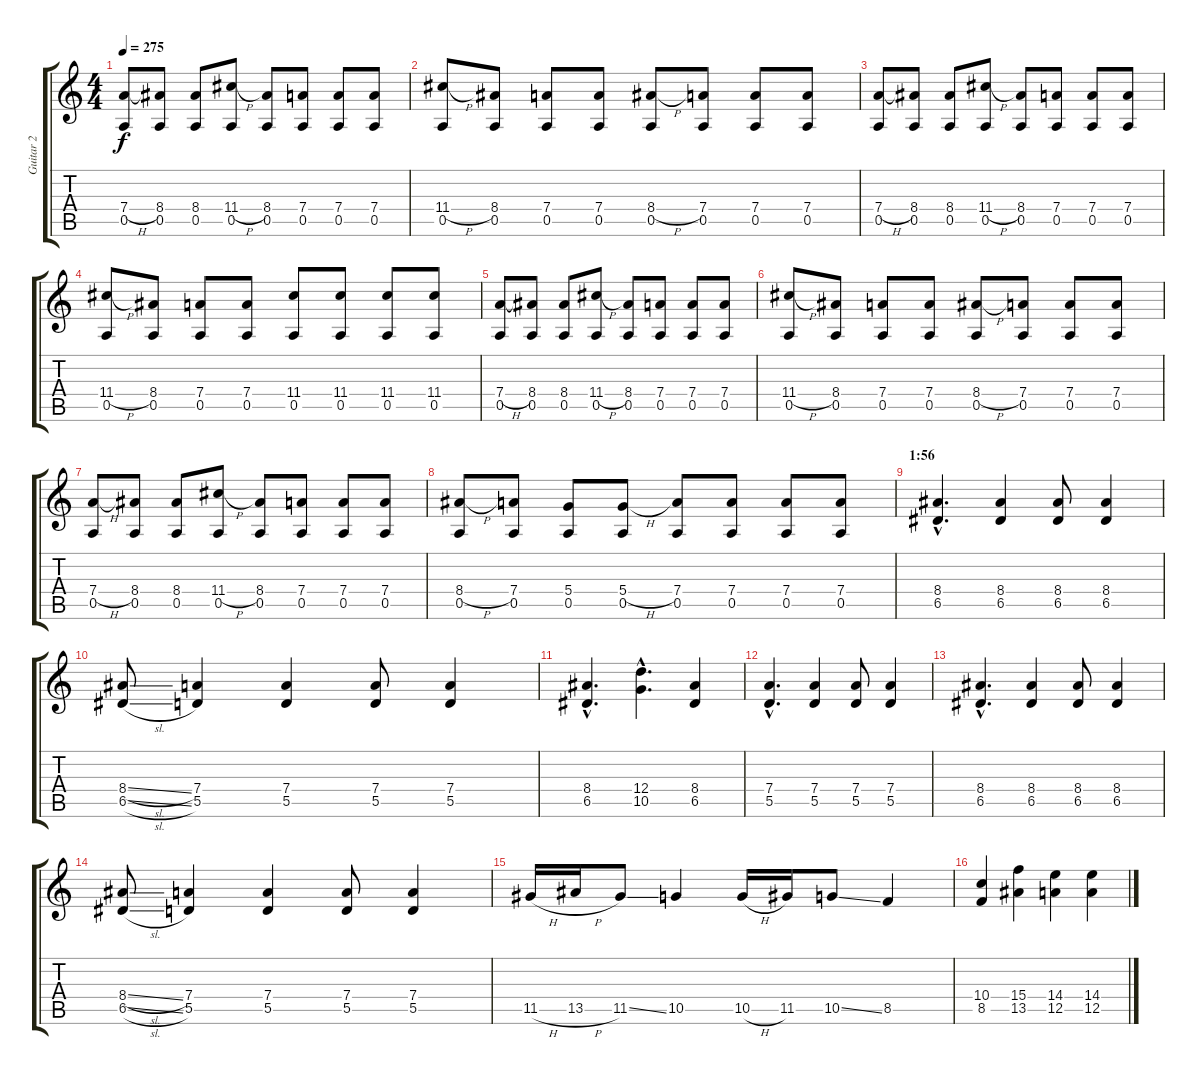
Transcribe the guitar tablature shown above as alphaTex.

\track ("Guitar 2" "Guitar 2") {instrument distortionguitar}
\staff {score tabs}
\tuning (E4 B3 G3 D3 A2 E2) {hide}
\ts (4 4)
\tempo 275
\clef g2
\ks c
(7.4{h} 0.5).8{dy f} (8.4 0.5).8 (8.4 0.5).8 (11.4{h} 0.5).8 (8.4 0.5).8 (7.4 0.5).8 (7.4 0.5).8 (7.4 0.5).8 |
(11.4{h} 0.5).8 (8.4 0.5).8 (7.4 0.5).8 (7.4 0.5).8 (8.4{h} 0.5).8 (7.4 0.5).8 (7.4 0.5).8 (7.4 0.5).8 |
(7.4{h} 0.5).8 (8.4 0.5).8 (8.4 0.5).8 (11.4{h} 0.5).8 (8.4 0.5).8 (7.4 0.5).8 (7.4 0.5).8 (7.4 0.5).8 |
(11.4{h} 0.5).8 (8.4 0.5).8 (7.4 0.5).8 (7.4 0.5).8 (11.4 0.5).8 (11.4 0.5).8 (11.4 0.5).8 (11.4 0.5).8 |
(7.4{h} 0.5).8 (8.4 0.5).8 (8.4 0.5).8 (11.4{h} 0.5).8 (8.4 0.5).8 (7.4 0.5).8 (7.4 0.5).8 (7.4 0.5).8 |
(11.4{h} 0.5).8 (8.4 0.5).8 (7.4 0.5).8 (7.4 0.5).8 (8.4{h} 0.5).8 (7.4 0.5).8 (7.4 0.5).8 (7.4 0.5).8 |
(7.4{h} 0.5).8 (8.4 0.5).8 (8.4 0.5).8 (11.4{h} 0.5).8 (8.4 0.5).8 (7.4 0.5).8 (7.4 0.5).8 (7.4 0.5).8 |
(8.4{h} 0.5).8 (7.4 0.5).8 (5.4 0.5).8 (5.4{h} 0.5).8 (7.4 0.5).8 (7.4 0.5).8 (7.4 0.5).8 (7.4 0.5).8 |
\section ("" "1:56")
(8.4{hac} 6.5{hac}).4{d} (8.4 6.5).4 (8.4 6.5).8 (8.4 6.5).4 |
(8.4{sl} 6.5{sl}).8 (7.4 5.5).4 (7.4 5.5).4 (7.4 5.5).8 (7.4 5.5).4 |
(8.4{hac} 6.5{hac}).4{d} (12.4{hac} 10.5{hac}).4{d} (8.4 6.5).4 |
(7.4{hac} 5.5{hac}).4{d} (7.4 5.5).4 (7.4 5.5).8 (7.4 5.5).4 |
(8.4{hac} 6.5{hac}).4{d} (8.4 6.5).4 (8.4 6.5).8 (8.4 6.5).4 |
(8.4{sl} 6.5{sl}).8 (7.4 5.5).4 (7.4 5.5).4 (7.4 5.5).8 (7.4 5.5).4 |
11.5{h}.16 13.5{h}.16 11.5{ss}.8 10.5.4 10.5{h}.16 11.5.16 10.5{ss}.8 8.5.4 |
(10.4 8.5).4 (15.4 13.5).4 (14.4 12.5).4 (14.4 12.5).4
